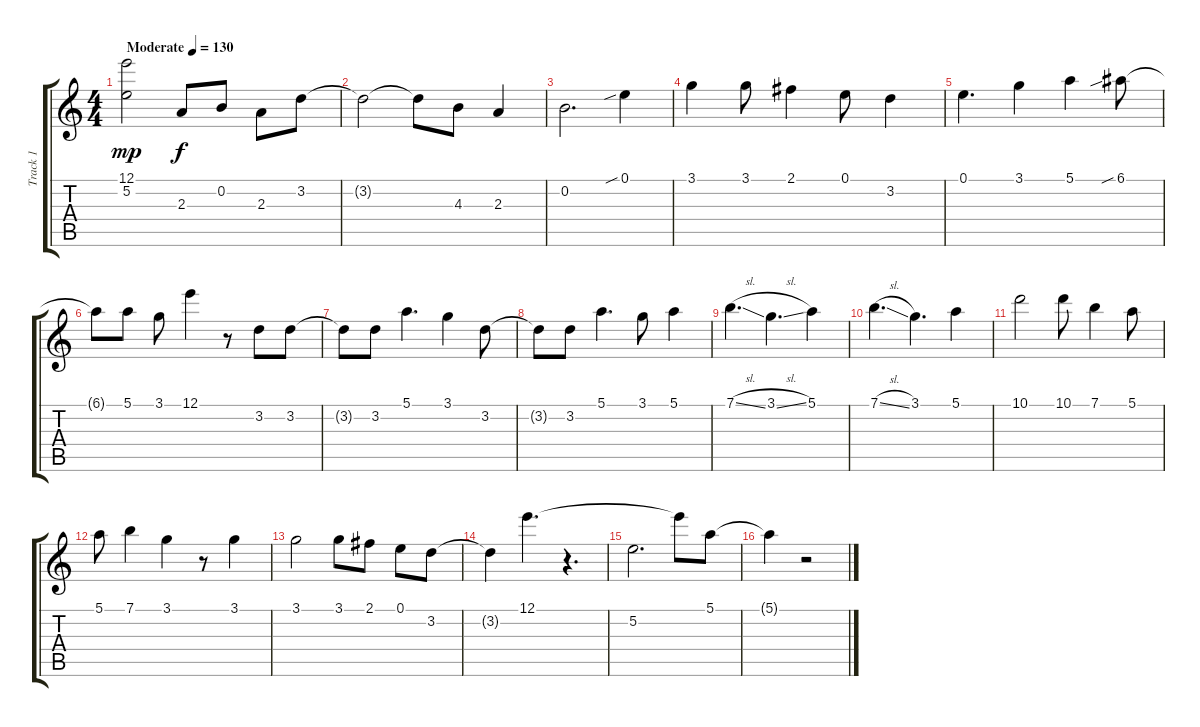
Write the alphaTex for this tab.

\track ("Track 1" "Track 1") {instrument distortionguitar}
\staff {score tabs}
\tuning (E4 B3 G3 D3 A2 E2) {hide}
\ts (4 4)
\tempo (130 "Moderate")
\clef g2
\ks c
(12.1 5.2).2{dy mp instrument distortionguitar} 2.3.8{dy f} 0.2.8 2.3.8 3.2.8 |
3.2{t}.2 3.2{t}.8 4.3.8 2.3.4 |
0.2.2{d} 0.1{sib}.4 |
3.1.4 3.1.8 2.1.4 0.1.8 3.2.4 |
0.1.4{d} 3.1.4 5.1.4 6.1{sib}.8 |
6.1{t}.8 5.1.8 3.1.8 12.1.4 r.8 3.2.8 3.2.8 |
3.2{t}.8 3.2.8 5.1.4{d} 3.1.4 3.2.8 |
3.2{t}.8 3.2.8 5.1.4{d} 3.1.8 5.1.4 |
7.1{sl}.4{d} 3.1{sl}.4{d} 5.1.4 |
7.1{sl}.4{d} 3.1.4{d} 5.1.4 |
10.1.2 10.1.8 7.1.4 5.1.8 |
5.1.8 7.1.4 3.1.4 r.8 3.1.4 |
3.1.2 3.1.8 2.1.8 0.1.8 3.2.8 |
3.2{t}.4 12.1.4{d} r.4{d} |
5.2.2{d} 12.1{t}.8 5.1.8 |
5.1{t}.4 r.2
